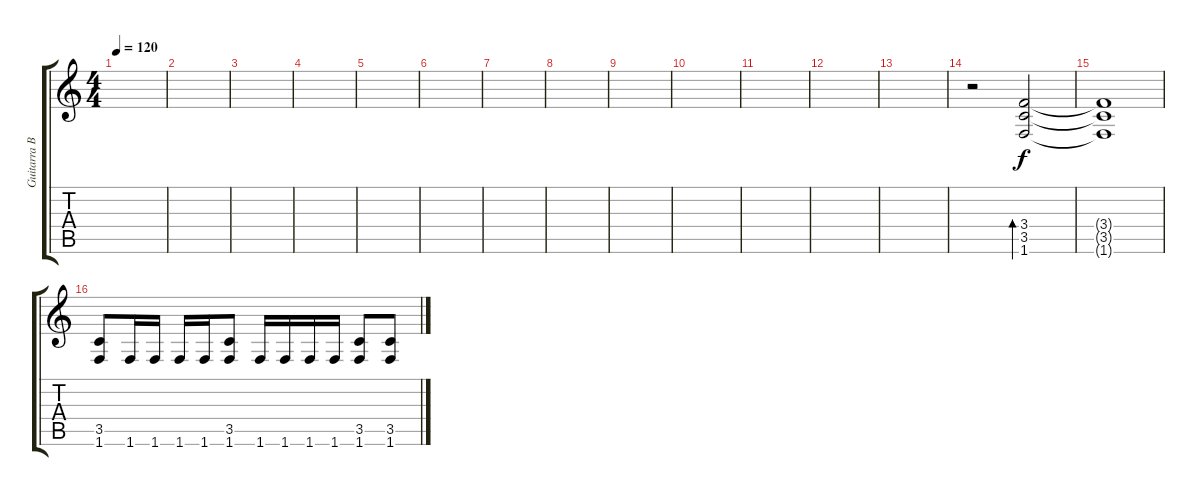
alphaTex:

\track ("Guitarra Base" "Guitarra B") {instrument overdrivenguitar}
\staff {score tabs}
\tuning (E4 B3 G3 D3 A2 E2) {hide}
\ts (4 4)
\tempo 120
\clef g2
\ks c
|
|
|
|
|
|
|
|
|
|
|
|
|
r.2{volume 0} (3.4 3.5 1.6).2{bd 480 volume 14} |
(3.4{t} 3.5{t} 1.6{t}).1 |
(3.5 1.6).8{volume 14} 1.6.16 1.6.16 1.6.16 1.6.16 (3.5 1.6).8 1.6.16 1.6.16 1.6.16 1.6.16 (3.5 1.6).8 (3.5 1.6).8
